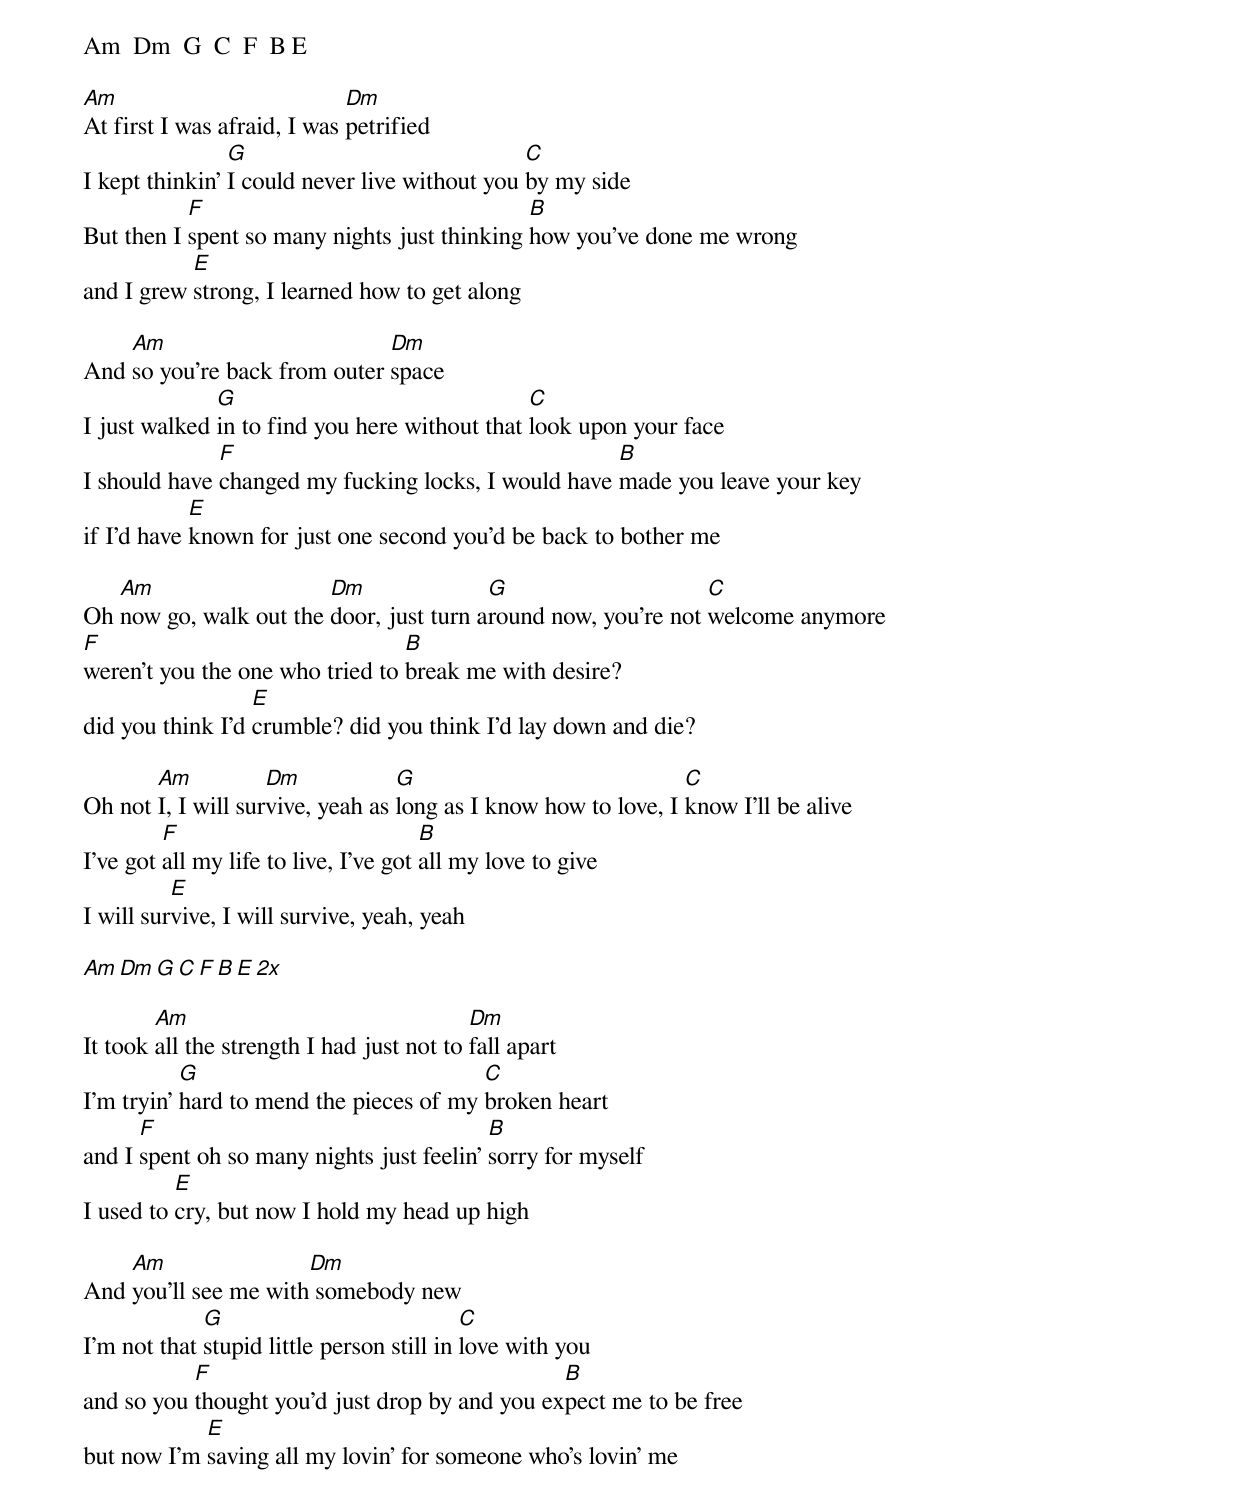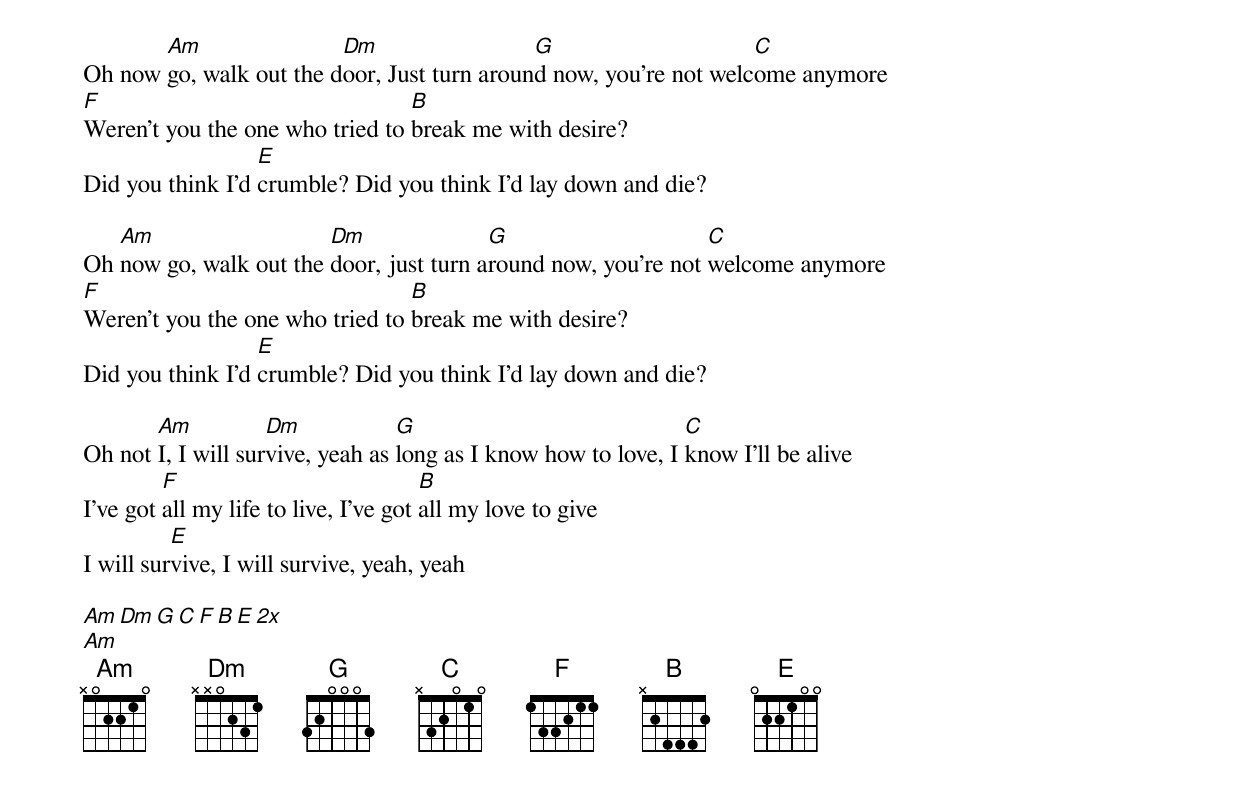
Am  Dm  G  C  F  B E

Am                           Dm
At first I was afraid, I was petrified
                G                              C
I kept thinkin' I could never live without you by my side
           F                                  B
But then I spent so many nights just thinking how you’ve done me wrong
           E
and I grew strong, I learned how to get along

    Am                        Dm
And so you're back from outer space
              G                                C
I just walked in to find you here without that look upon your face
              F                                      B
I should have changed my fucking locks, I would have made you leave your key
            E
if I’d have known for just one second you'd be back to bother me

   Am                   Dm               G                     C
Oh now go, walk out the door, just turn around now, you're not welcome anymore
F                                B
weren't you the one who tried to break me with desire?
                  E
did you think I'd crumble? did you think I'd lay down and die?

       Am           Dm            G                             C
Oh not I, I will survive, yeah as long as I know how to love, I know I'll be alive
         F                             B
I've got all my life to live, I've got all my love to give
          E
I will survive, I will survive, yeah, yeah

Am  Dm  G  C  F  B E  2x

        Am                                 Dm
It took all the strength I had just not to fall apart
           G                             C
I’m tryin' hard to mend the pieces of my broken heart
      F                                    B
and I spent oh so many nights just feelin' sorry for myself
          E
I used to cry, but now I hold my head up high

    Am                Dm
And you’ll see me with somebody new
             G                             C
I'm not that stupid little person still in love with you
           F                                    B
and so you thought you’d just drop by and you expect me to be free
            E
but now I'm saving all my lovin' for someone who's lovin' me

       Am                Dm                  G                     C
Oh now go, walk out the door, Just turn around now, you're not welcome anymore
F                                B
Weren't you the one who tried to break me with desire?
                  E
Did you think I'd crumble? Did you think I'd lay down and die?

   Am                   Dm               G                     C
Oh now go, walk out the door, just turn around now, you're not welcome anymore
F                                B
Weren't you the one who tried to break me with desire?
                  E
Did you think I'd crumble? Did you think I'd lay down and die?

       Am           Dm            G                             C
Oh not I, I will survive, yeah as long as I know how to love, I know I'll be alive
         F                             B
I've got all my life to live, I've got all my love to give
          E
I will survive, I will survive, yeah, yeah

Am  Dm  G  C  F  B E  2x
Am
